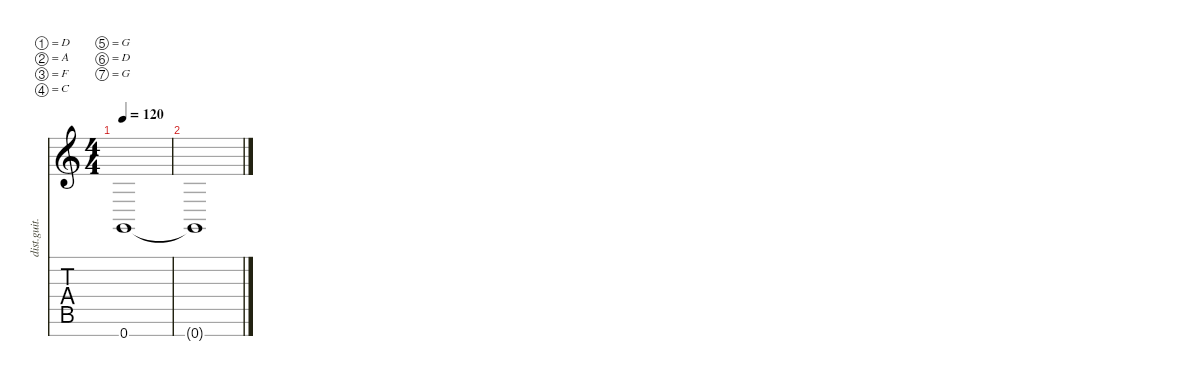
\defaultSystemsLayout 4
\hideDynamics
\bracketExtendMode nobrackets
\otherSystemsTrackNameOrientation horizontal
\track ("riff l" "dist.guit.") {instrument distortionguitar}
\staff {score tabs}
\tuning (D4 A3 F3 C3 G2 D2 G1)
\ts (4 4)
\tempo 120
\clef g2
\ks c
0.7{t}.1{dy mf beam Up} |
0.7{t}.1{beam Up}
